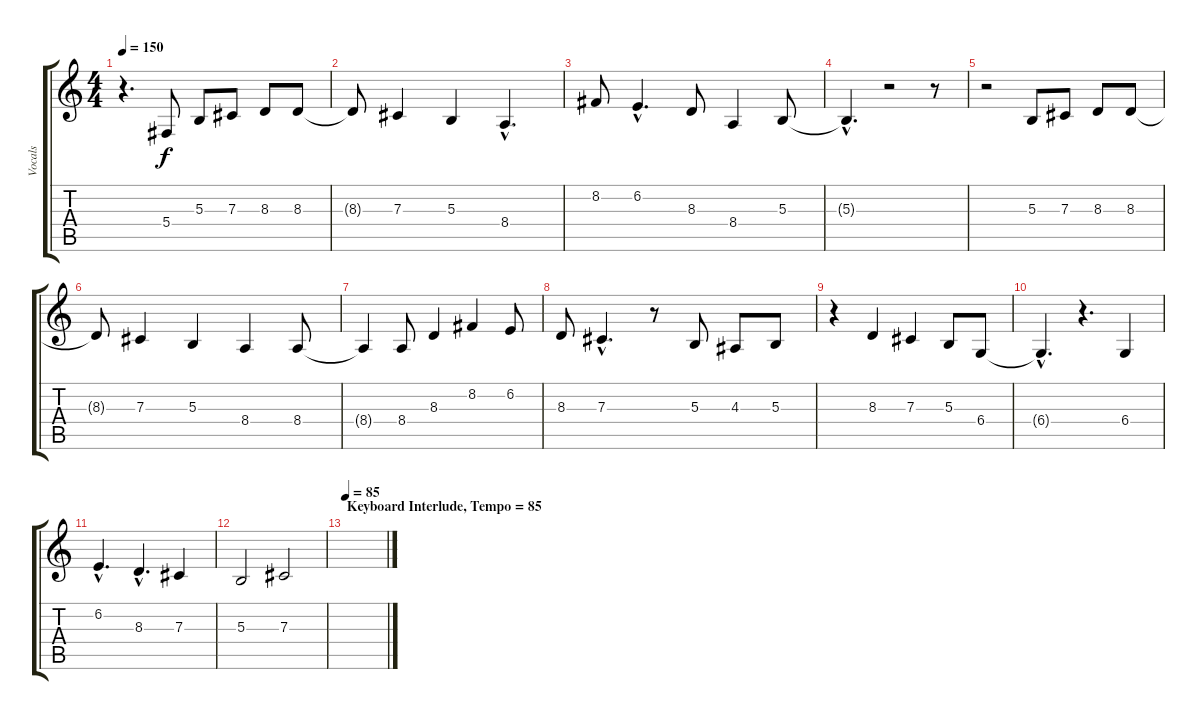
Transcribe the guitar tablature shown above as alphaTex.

\track ("Vocals" "Vocals") {instrument lead3calliope}
\staff {score tabs}
\tuning (Eb4 Bb3 Gb3 Db3 Ab2 Eb2) {hide}
\ts (4 4)
\tempo 150
\clef g2
\ks c
r.4{d dy f} 5.4.8 5.3.8 7.3.8 8.3.8 8.3.8 |
8.3{t}.8 7.3.4 5.3.4 8.4{hac}.4{d} |
8.2.8 6.2{hac}.4{d} 8.3.8 8.4.4 5.3.8 |
5.3{hac t}.4{d} r.2 r.8 |
r.2 5.3.8 7.3.8 8.3.8 8.3.8 |
8.3{t}.8 7.3.4 5.3.4 8.4.4 8.4.8 |
8.4{t}.4 8.4.8 8.3.4 8.2.4 6.2.8 |
8.3.8 7.3{hac}.4{d} r.8 5.3.8 4.3.8 5.3.8 |
r.4 8.3.4 7.3.4 5.3.8 6.4.8 |
6.4{hac t}.4{d} r.4{d} 6.4.4 |
6.2{hac}.4{d} 8.3{hac}.4{d} 7.3.4 |
5.3.2 7.3.2 |
\section ("" "Keyboard Interlude, Tempo = 85")
\tempo 85
